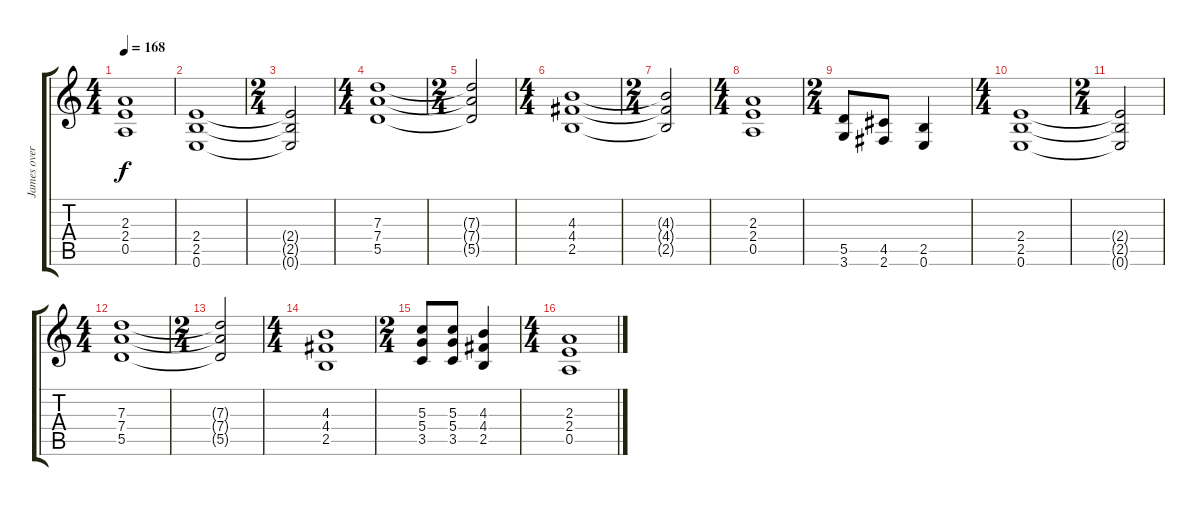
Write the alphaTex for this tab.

\track ("James overdrive" "James over") {instrument overdrivenguitar}
\staff {score tabs}
\tuning (E4 B3 G3 D3 A2 E2) {hide}
\ts (4 4)
\tempo 168
\clef g2
\ks c
(2.3{t} 2.4{t} 0.5{t}).1{dy f} |
(2.4 2.5 0.6).1 |
\ts (2 4)
(2.4{t} 2.5{t} 0.6{t}).2 |
\ts (4 4)
(7.3 7.4 5.5).1 |
\ts (2 4)
(7.3{t} 7.4{t} 5.5{t}).2 |
\ts (4 4)
(4.3 4.4 2.5).1 |
\ts (2 4)
(4.3{t} 4.4{t} 2.5{t}).2 |
\ts (4 4)
(2.3 2.4 0.5).1 |
\ts (2 4)
(5.5 3.6).8 (4.5 2.6).8 (2.5 0.6).4 |
\ts (4 4)
(2.4 2.5 0.6).1 |
\ts (2 4)
(2.4{t} 2.5{t} 0.6{t}).2 |
\ts (4 4)
(7.3 7.4 5.5).1 |
\ts (2 4)
(7.3{t} 7.4{t} 5.5{t}).2 |
\ts (4 4)
(4.3 4.4 2.5).1 |
\ts (2 4)
(5.3 5.4 3.5).8 (5.3 5.4 3.5).8 (4.3 4.4 2.5).4 |
\ts (4 4)
(2.3 2.4 0.5).1
